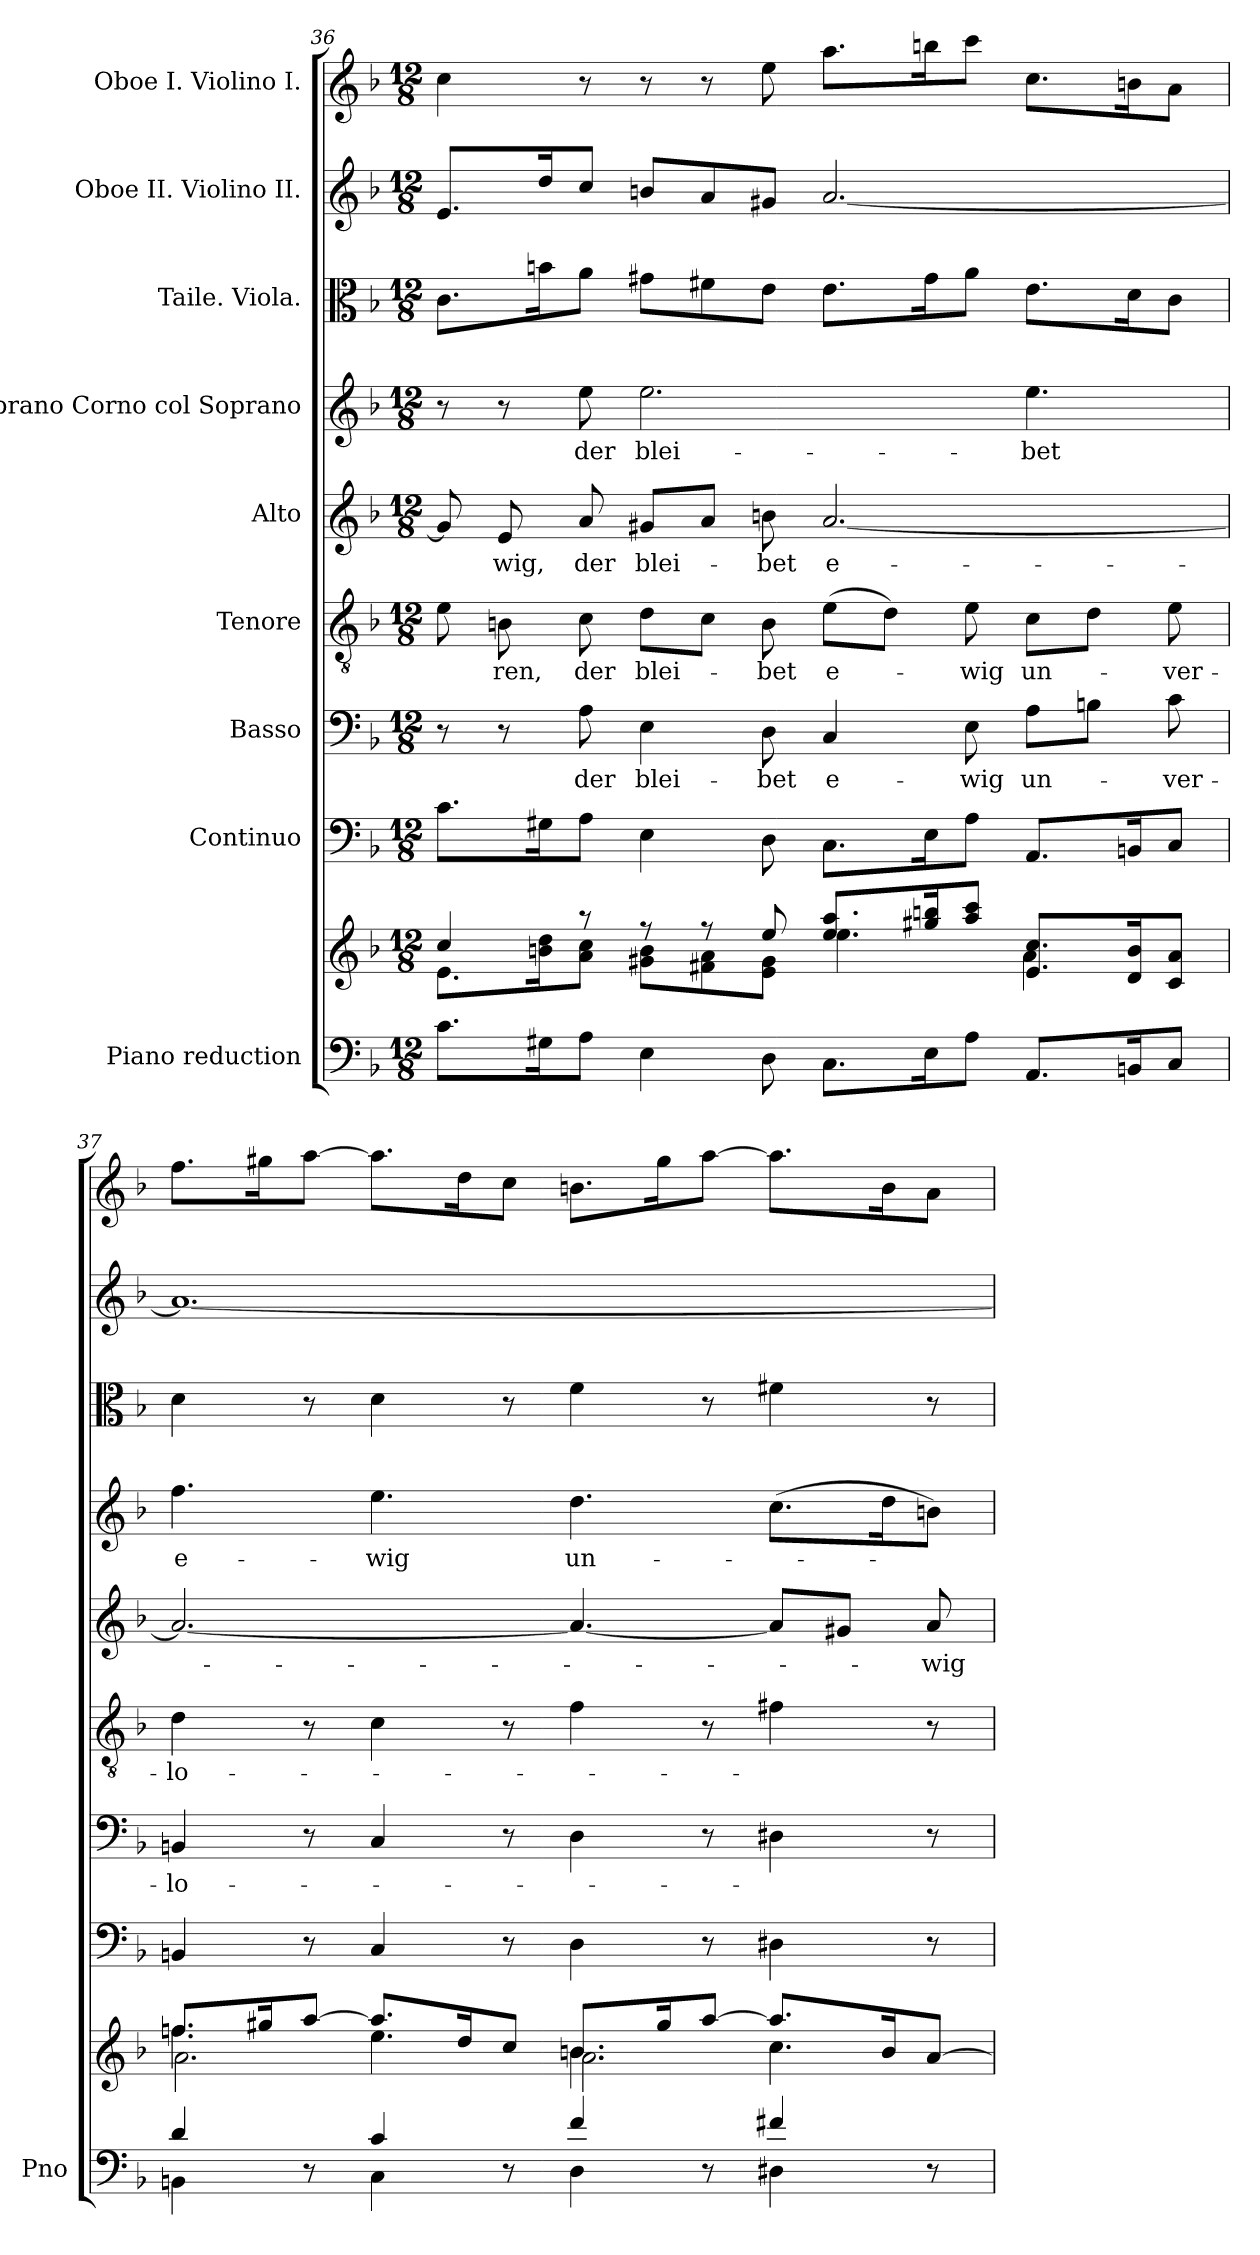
**kern	**kern	**kern	**kern	**text	**kern	**text	**kern	**text	**kern	**text	**kern	**kern	**kern
*part9	*part9	*part8	*part7	*part7	*part6	*part6	*part5	*part5	*part4	*part4	*part3	*part2	*part1
*staff10	*staff9	*staff8	*staff7	*staff7	*staff6	*staff6	*staff5	*staff5	*staff4	*staff4	*staff3	*staff2	*staff1
*I"Piano reduction	*	*I"Continuo	*I"Basso	*	*I"Tenore	*	*I"Alto	*	*I"Soprano Corno col Soprano	*	*I"Taile. Viola.	*I"Oboe II. Violino II.	*I"Oboe I. Violino I.
*I'Pno	*	*	*	*	*	*	*	*	*	*	*	*	*
!!LO:PB:g=z
*clefF4	*clefG2	*clefF4	*clefF4	*	*clefGv2	*	*clefG2	*	*clefG2	*	*clefC3	*clefG2	*clefG2
*k[b-]	*k[b-]	*k[b-]	*k[b-]	*	*k[b-]	*	*k[b-]	*	*k[b-]	*	*k[b-]	*k[b-]	*k[b-]
*M12/8	*M12/8	*M12/8	*M12/8	*	*M12/8	*	*M12/8	*	*M12/8	*	*M12/8	*M12/8	*M12/8
=36	=36	=36	=36	=36	=36	=36	=36	=36	=36	=36	=36	=36	=36
*	*^	*	*	*	*	*	*	*	*	*	*	*	*
8.c\L	4cc/	8.e\L	8.c\L	8r	.	8e\	.	8g/]	.	8r	.	8.c\L	8.e/L	4cc\
!	!	!	!	!	!	!	!LO:LY:b	!	!LO:LY:b	!	!	!	!	!
.	.	.	.	8r	.	8Bn\	-ren,	8e/	-wig,	8r	.	.	.	.
16G#X\K	.	16bn\ 16dd\K	16G#X\K	.	.	.	.	.	.	.	.	16bn\K	16dd/K	.
!	!	!	!	!	!LO:LY:b	!	!LO:LY:b	!	!LO:LY:b	!	!LO:LY:b	!	!	!
8A\J	8r	8a\ 8cc\J	8A\J	8A\	der	8c\	der	8a/	der	8ee\	der	8a\J	8cc/J	8r
!	!	!	!	!	!LO:LY:b	!	!LO:LY:b	!	!LO:LY:b	!	!LO:LY:b	!	!	!
4E\	8r	8g#X\ 8b\L	4E\	4E\	blei-	8d\L	blei-	8g#X/L	blei-	2.ee\	blei-	8g#X\L	8bn/L	8r
.	8r	8f#X\ 8a\	.	.	.	8c\J	.	8a/J	.	.	.	8f#X\	8a/	8r
!	!	!	!	!	!LO:LY:b	!	!LO:LY:b	!	!LO:LY:b	!	!	!	!	!
8D\	8ee/	8e\ 8g#\J	8D\	8D\	-bet	8B\	-bet	8bn\	-bet	.	.	8e\J	8g#X/J	8ee\
!	!	!	!	!	!LO:LY:b	!	!LO:LY:b	!	!LO:LY:b	!	!	!	!	!
8.C\L	8.ee/ 8.aa/L	4.ee\	8.C\L	4C/	e-	(8e\L	e-	[2.a/	e-	.	.	8.e\L	[2.a/	8.aa\L
.	.	.	.	.	.	8d\J)	.	.	.	.	.	.	.	.
16E\K	16gg#X/ 16bbn/K	.	16E\K	.	.	.	.	.	.	.	.	16g#\K	.	16bbn\K
!	!	!	!	!	!LO:LY:b	!	!LO:LY:b	!	!	!	!	!	!	!
8A\J	8aa/ 8ccc/J	.	8A\J	8E\	-wig	8e\	-wig	.	.	.	.	8a\J	.	8ccc\J
!	!	!	!	!	!LO:LY:b	!	!LO:LY:b	!	!	!	!LO:LY:b	!	!	!
8.AA/L	8.e/ 8.cc/L	4a\	8.AA/L	8A\L	un-	8c\L	un-	.	.	4.ee\	-bet	8.e\L	.	8.cc\L
.	.	.	.	8Bn\J	.	8d\J	.	.	.	.	.	.	.	.
16BBn/K	16d/ 16b/K	.	16BBn/K	.	.	.	.	.	.	.	.	16d\K	.	16bn\K
!	!	!	!	!	!LO:LY:b	!	!LO:LY:b	!	!	!	!	!	!	!
8C/J	8c/ 8a/J	8ryy	8C/J	8c\	-ver-	8e\	-ver-	.	.	.	.	8c\J	.	8a\J
=37	=37	=37	=37	=37	=37	=37	=37	=37	=37	=37	=37	=37	=37	=37
*^	*	*^	*	*	*	*	*	*	*	*	*	*	*	*
!	!	!	!	!	!	!	!LO:LY:b	!	!LO:LY:b	!	!	!	!LO:LY:b	!	!	!
4d/	4BBn\	8.ff/L	4.ffn\	2.a\	4BBn/	4BBn/	-lo-	4d\	-lo-	2.a/_	.	4.ff\	e-	4d\	1.a_	8.ff\L
.	.	16gg#X/K	.	.	.	.	.	.	.	.	.	.	.	.	.	16gg#X\K
8r	8ryy	[8aa/J	.	.	8r	8r	.	8r	.	.	.	.	.	8r	.	[8aa\J
!	!	!	!	!	!	!	!	!	!	!	!	!	!LO:LY:b	!	!	!
4c/	4C\	8.aa/L]	4.ee\	.	4C/	4C/	.	4c\	.	.	.	4.ee\	-wig	4d\	.	8.aa\L]
.	.	16dd/K	.	.	.	.	.	.	.	.	.	.	.	.	.	16dd\K
8r	8ryy	8cc/J	.	.	8r	8r	.	8r	.	.	.	.	.	8r	.	8cc\J
!	!	!	!	!	!	!	!	!	!	!	!	!	!LO:LY:b	!	!	!
4f/	4D\	8.bn/L	4.b\	2.a\	4D\	4D\	.	4f\	.	4.a/_	.	4.dd\	un-	4f\	.	8.bn\L
.	.	16gg#/K	.	.	.	.	.	.	.	.	.	.	.	.	.	16gg#\K
8r	8ryy	[8aa/J	.	.	8r	8r	.	8r	.	.	.	.	.	8r	.	[8aa\J
4f#X/	4D#X\	8.aa/L]	4.cc\	.	4D#X\	4D#X\	.	4f#X\	.	8a/L]	.	(8.cc\L	.	4f#X\	.	8.aa\L]
.	.	.	.	.	.	.	.	.	.	8g#X/J	.	.	.	.	.	.
.	.	16b/K	.	.	.	.	.	.	.	.	.	16dd\K	.	.	.	16b\K
!	!	!	!	!	!	!	!	!	!	!	!LO:LY:b	!	!	!	!	!
8r	8ryy	[<8a/J	.	.	8r	8r	.	8r	.	8a/	wig	8bn\J)	.	8r	.	8a\J
*v	*v	*	*	*	*	*	*	*	*	*	*	*	*	*	*	*
*	*v	*v	*v	*	*	*	*	*	*	*	*	*	*	*	*
=	=	=	=	=	=	=	=	=	=	=	=	=	=
*-	*-	*-	*-	*-	*-	*-	*-	*-	*-	*-	*-	*-	*-
